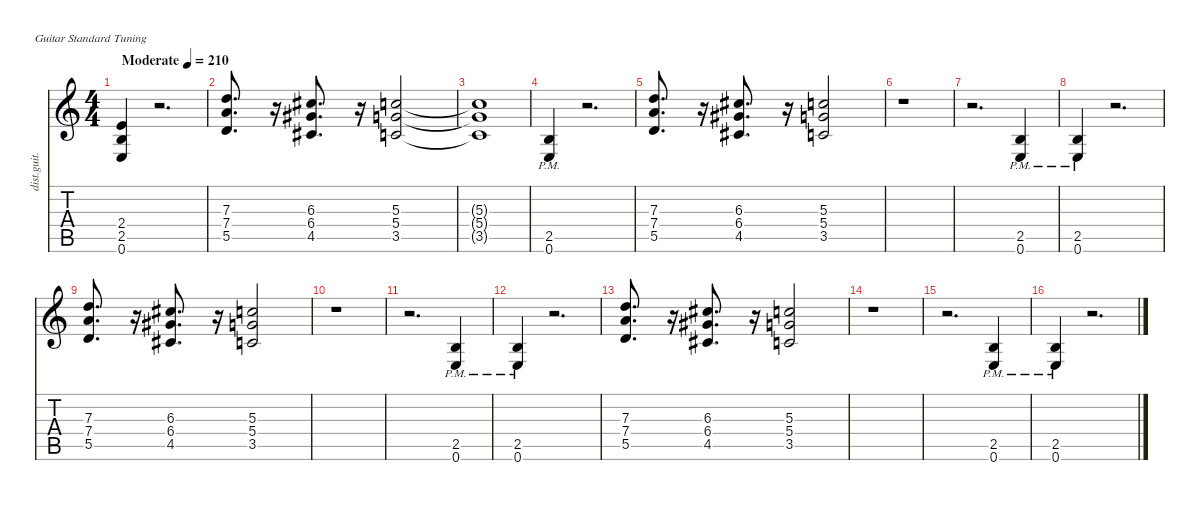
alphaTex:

\defaultSystemsLayout 4
\hideDynamics
\bracketExtendMode nobrackets
\otherSystemsTrackNameOrientation horizontal
\track ("Kirk Hammett" "dist.guit.") {instrument distortionguitar}
\staff {score tabs}
\tuning (E4 B3 G3 D3 A2 E2)
\ts (4 4)
\beaming (8 2 2 2 2)
\tempo (210 "Moderate")
\clef g2
\ks c
(2.4 2.5 0.6).4{dy fff instrument distortionguitar} r.2{d} |
(7.3 7.4 5.5).8{d} r.16 (6.3{acc #} 6.4{acc #} 4.5{acc #}).8{d} r.16 (5.3 5.4 3.5).2 |
(5.3{t} 5.4{t} 3.5{t}).1{dy f} |
(2.5{pm} 0.6{pm}).4{dy ff} r.2{d} |
(7.3 7.4 5.5).8{d dy fff} r.16 (6.3{acc #} 6.4{acc #} 4.5{acc #}).8{d} r.16 (5.3 5.4 3.5).2 |
r.1 |
r.2{d} (2.5{pm} 0.6{pm}).4{dy ff} |
(2.5{pm} 0.6{pm}).4 r.2{d} |
(7.3 7.4 5.5).8{d dy fff} r.16 (6.3{acc #} 6.4{acc #} 4.5{acc #}).8{d} r.16 (5.3 5.4 3.5).2 |
r.1 |
r.2{d} (2.5{pm} 0.6{pm}).4{dy f} |
(2.5{pm} 0.6{pm}).4 r.2{d} |
(7.3 7.4 5.5).8{d dy fff} r.16 (6.3{acc #} 6.4{acc #} 4.5{acc #}).8{d} r.16 (5.3 5.4 3.5).2 |
r.1 |
r.2{d} (2.5{pm} 0.6{pm}).4{dy ff} |
(2.5{pm} 0.6{pm}).4 r.2{d}
